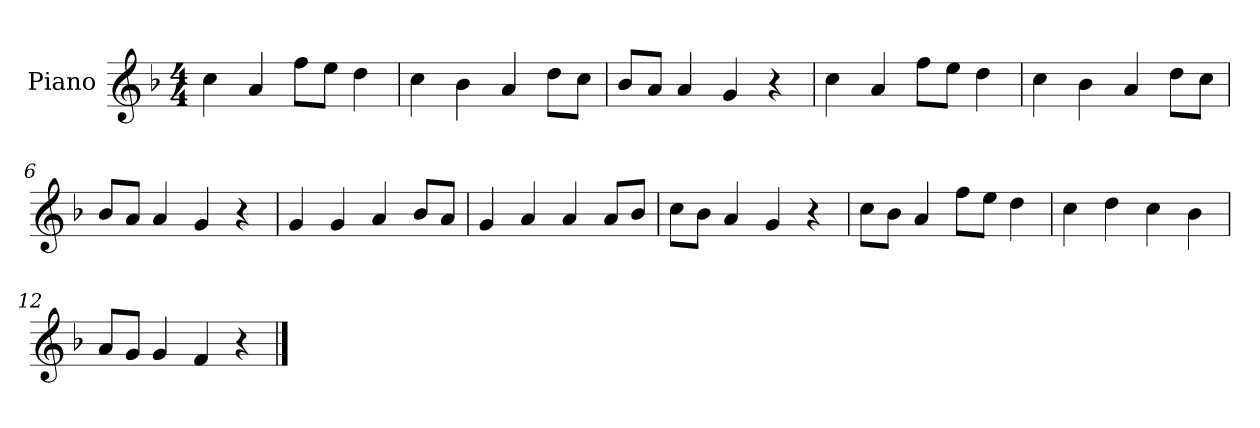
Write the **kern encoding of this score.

**kern
*part1
*staff1
*I"Piano
*I'P-no
*clefG2
*k[b-]
*M4/4
*MM90
=1
4cc\
4a/
8ff\L
8ee\J
4dd\
=2
4cc\
4b-\
4a/
8dd\L
8cc\J
=3
8b-/L
8a/J
4a/
4g/
4r
=4
4cc\
4a/
8ff\L
8ee\J
4dd\
=5
4cc\
4b-\
4a/
8dd\L
8cc\J
=6
8b-/L
8a/J
4a/
4g/
4r
=7
4g/
4g/
4a/
8b-/L
8a/J
!!LO:LB:g=z
=8
4g/
4a/
4a/
8a/L
8b-/J
=9
8cc\L
8b-\J
4a/
4g/
4r
=10
8cc\L
8b-\J
4a/
8ff\L
8ee\J
4dd\
=11
4cc\
4dd\
4cc\
4b-\
=12
8a/L
8g/J
4g/
4f/
4r
==
*-
